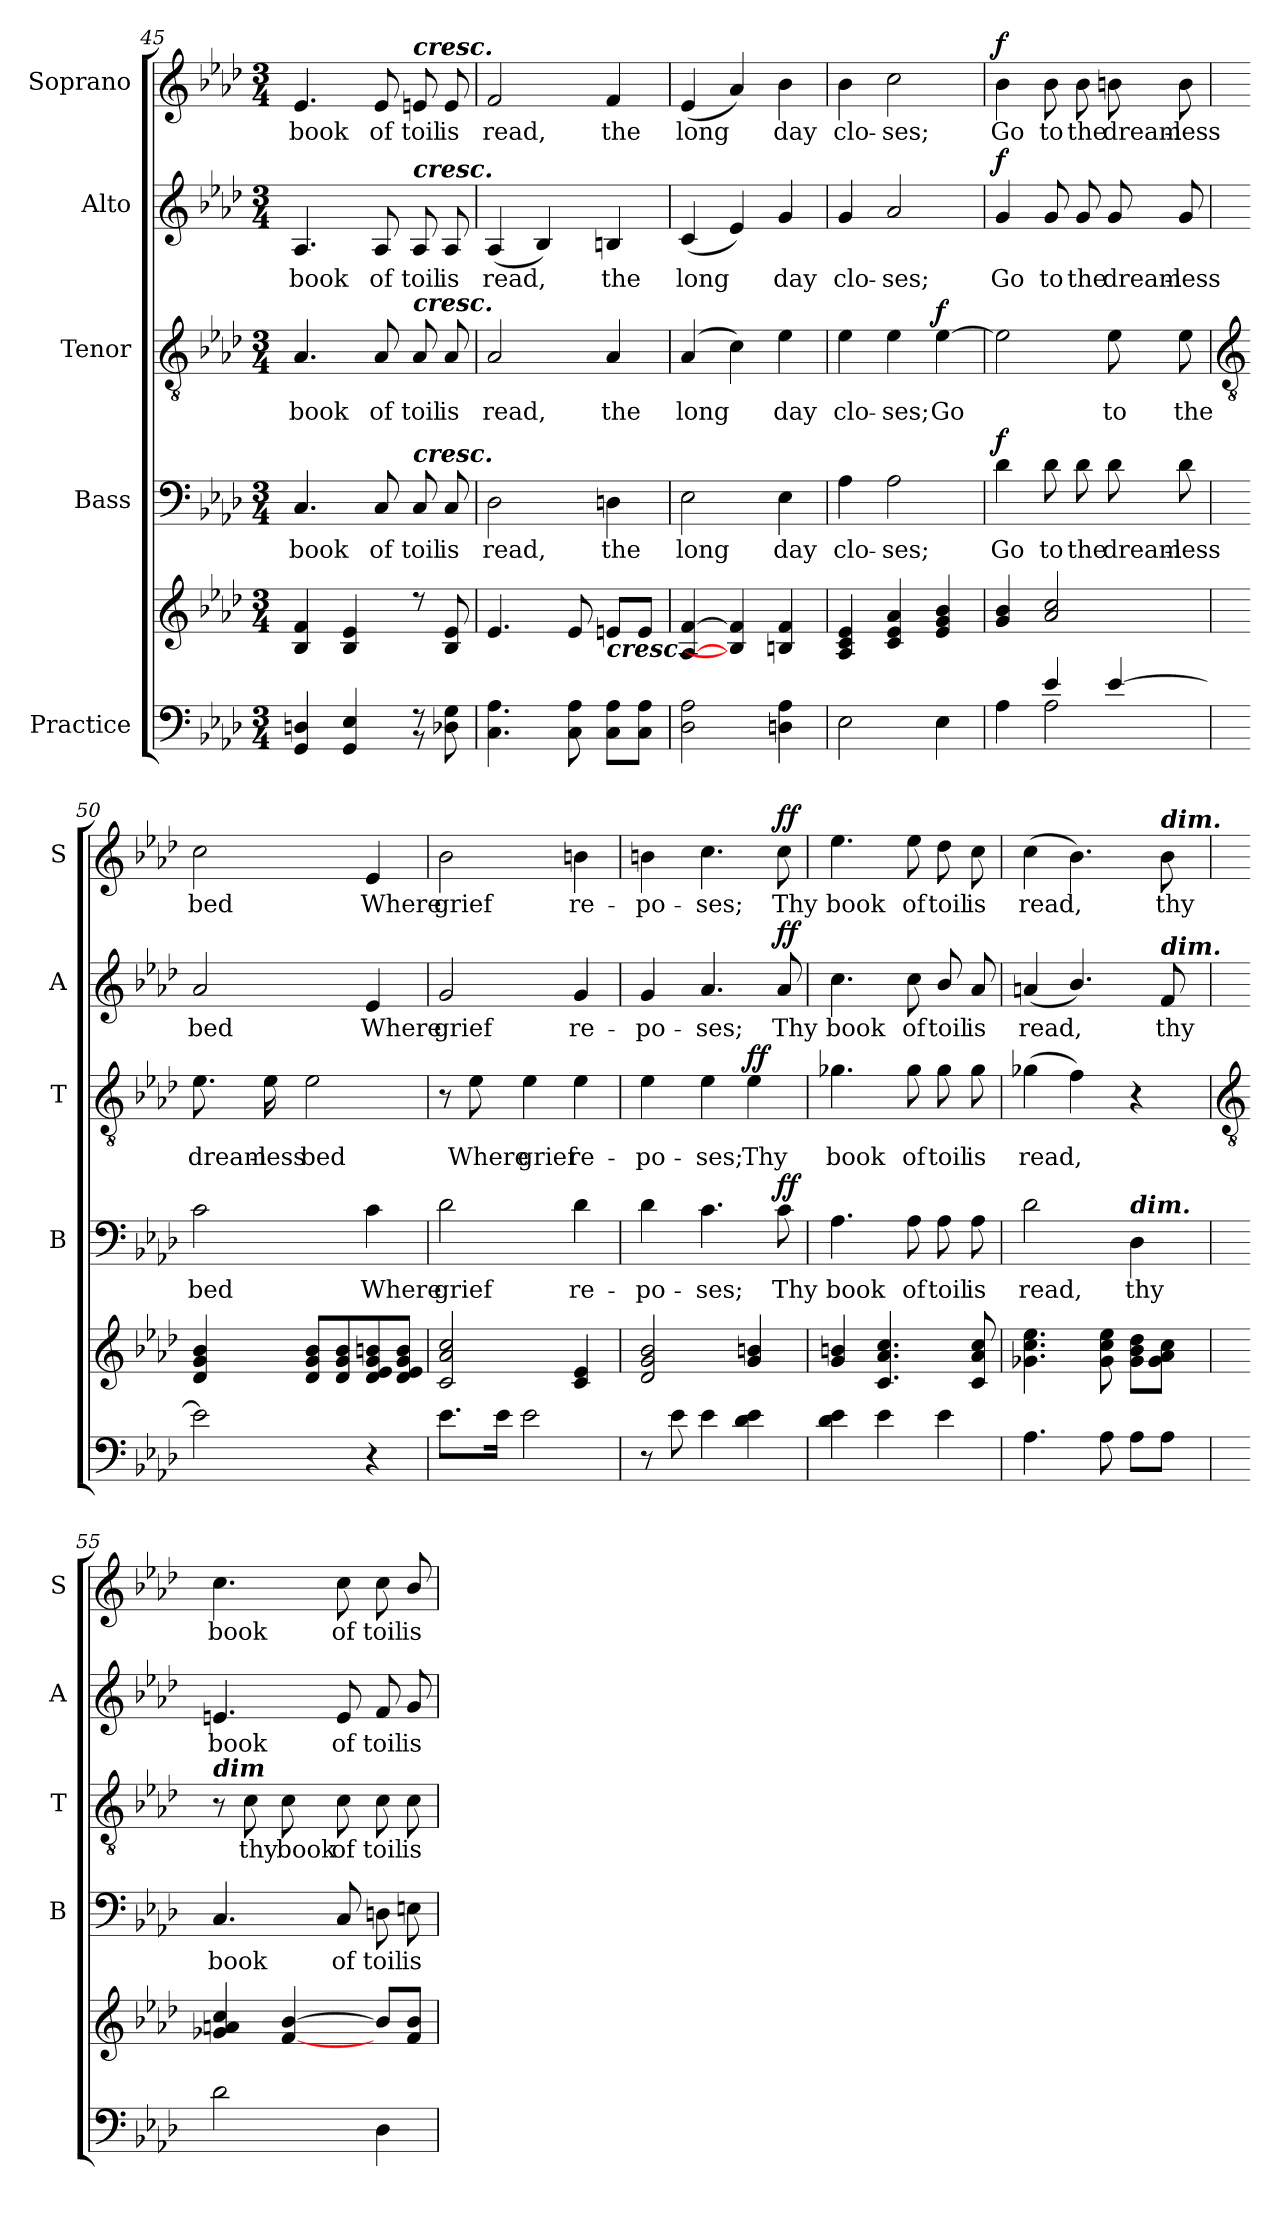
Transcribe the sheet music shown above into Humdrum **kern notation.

**kern	**kern	**kern	**text	**dynam	**kern	**text	**dynam	**kern	**text	**dynam	**kern	**text	**dynam
*part5	*part5	*part4	*part4	*part4	*part3	*part3	*part3	*part2	*part2	*part2	*part1	*part1	*part1
*staff6	*staff5	*staff4	*staff4	*staff4	*staff3	*staff3	*staff3	*staff2	*staff2	*staff2	*staff1	*staff1	*staff1
*I"Practice	*	*I"Bass	*	*	*I"Tenor	*	*	*I"Alto	*	*	*I"Soprano	*	*
*	*	*I'B	*	*	*I'T	*	*	*I'A	*	*	*I'S	*	*
!!LO:LB:g=z
*clefF4	*clefG2	*clefF4	*	*	*clefGv2	*	*	*clefG2	*	*	*clefG2	*	*
*k[b-e-a-d-]	*k[b-e-a-d-]	*k[b-e-a-d-]	*	*	*k[b-e-a-d-]	*	*	*k[b-e-a-d-]	*	*	*k[b-e-a-d-]	*	*
*A-:	*A-:	*A-:	*	*	*A-:	*	*	*A-:	*	*	*A-:	*	*
*M3/4	*M3/4	*M3/4	*	*	*M3/4	*	*	*M3/4	*	*	*M3/4	*	*
=45	=45	=45	=45	=45	=45	=45	=45	=45	=45	=45	=45	=45	=45
*^	*^	*	*	*	*	*	*	*	*	*	*	*	*
!	!	!	!LO:N:vis=1	!	!LO:LY:b	!	!	!LO:LY:b	!	!	!LO:LY:b	!	!	!LO:LY:b	!
2ryy	4GG 4Dn	4B- 4f	2.ryy	4.C	book	.	4.A-	book	.	4.A-	book	.	4.e-	book	.
.	4GG 4E-	4B- 4e-	.	.	.	.	.	.	.	.	.	.	.	.	.
!	!	!	!	!	!LO:LY:b	!	!	!LO:LY:b	!	!	!LO:LY:b	!	!	!LO:LY:b	!
.	.	.	.	8C	of	.	8A-	of	.	8A-	of	.	8e-	of	.
!	!	!	!	!	!	!	!	!	!	!	!	!	!LO:TX:a:Bi:t=cresc.	!	!
!	!	!	!	!	!	!	!	!	!	!LO:TX:a:Bi:t=cresc.	!	!	!	!	!
!	!	!	!	!	!	!	!LO:TX:a:Bi:t=cresc.	!	!	!	!	!	!	!	!
!	!	!	!	!LO:TX:a:Bi:t=cresc.	!	!	!	!	!	!	!	!	!	!	!
!	!	!	!	!	!LO:LY:b	!	!	!LO:LY:b	!	!	!LO:LY:b	!	!	!LO:LY:b	!
8r	8r	8r	.	8C	toil	.	8A-	toil	.	8A-	toil	.	8en	toil	.
!	!	!	!	!	!LO:LY:b	!	!	!LO:LY:b	!	!	!LO:LY:b	!	!	!LO:LY:b	!
8ryy	8D-X 8G	8B- 8e-	.	8C	is	.	8A-	is	.	8A-	is	.	8e	is	.
=46	=46	=46	=46	=46	=46	=46	=46	=46	=46	=46	=46	=46	=46	=46	=46
!LO:N:vis=1	!	!	!LO:N:vis=1	!	!LO:LY:b	!	!	!LO:LY:b	!	!	!LO:LY:b	!	!	!LO:LY:b	!
2.ryy	4.C 4.A-	4.e-	2.ryy	2D-	read,	.	2A-	read,	.	(<4A-	read,	.	2f	read,	.
.	.	.	.	.	.	.	.	.	.	4B-)	.	.	.	.	.
.	8C 8A-	8e-	.	.	.	.	.	.	.	.	.	.	.	.	.
!	!	!LO:TX:b:Bi:t=cresc.	!	!	!	!	!	!	!	!	!	!	!	!	!
!	!	!	!	!	!LO:LY:b	!	!	!LO:LY:b	!	!	!LO:LY:b	!	!	!LO:LY:b	!
.	8C 8A-L	8enL	.	4Dn	the	.	4A-	the	.	4Bn	the	.	4f	the	.
.	8C 8A-J	8eJ	.	.	.	.	.	.	.	.	.	.	.	.	.
=47	=47	=47	=47	=47	=47	=47	=47	=47	=47	=47	=47	=47	=47	=47	=47
!LO:N:vis=1	!	!	!LO:N:vis=1	!	!LO:LY:b	!	!	!LO:LY:b	!	!	!LO:LY:b	!	!	!LO:LY:b	!
2.ryy	2D- 2A-	[4A- [4f	2.ryy	2E-	long	.	(<4A-	long	.	(<4c	long	.	(<4e-	long	.
.	.	4B-] 4f]	.	.	.	.	4c)	.	.	4e-)	.	.	4a-)	.	.
!	!	!	!	!	!LO:LY:b	!	!	!LO:LY:b	!	!	!LO:LY:b	!	!	!LO:LY:b	!
.	4Dn 4A-	4Bn 4f	.	4E-	day	.	4e-	day	.	4g	day	.	4b-	day	.
=48	=48	=48	=48	=48	=48	=48	=48	=48	=48	=48	=48	=48	=48	=48	=48
!	!	!	!LO:N:vis=1	!	!LO:LY:b	!	!	!LO:LY:b	!	!	!LO:LY:b	!	!	!LO:LY:b	!
2.ryy	2E-	4A- 4c 4e-	2.ryy	4A-	clo-	.	4e-	clo-	.	4g	clo-	.	4b-	clo-	.
!	!	!	!	!	!LO:LY:b	!	!	!LO:LY:b	!	!	!LO:LY:b	!	!	!LO:LY:b	!
.	.	4c 4e- 4a-	.	2A-	-ses;	.	4e-	-ses;	.	2a-	-ses;	.	2cc	-ses;	.
!	!	!	!	!	!	!	!	!LO:LY:b	!LO:DY:b	!	!	!	!	!	!
.	4E-	4e- 4g 4b-	.	.	.	.	[4e-	Go	f	.	.	.	.	.	.
=49	=49	=49	=49	=49	=49	=49	=49	=49	=49	=49	=49	=49	=49	=49	=49
!	!	!	!LO:N:vis=1	!	!LO:LY:b	!LO:DY:b	!	!	!	!	!LO:LY:b	!LO:DY:b	!	!LO:LY:b	!LO:DY:b
4ryy	4A-	4g 4b-	2.ryy	4d-	Go	f	2e-]	.	.	4g	Go	f	4b-	Go	f
!	!	!	!	!	!LO:LY:b	!	!	!	!	!	!LO:LY:b	!	!	!LO:LY:b	!
4e-/	2A-	2a- 2cc	.	8d-	to	.	.	.	.	8g	to	.	8b-	to	.
!	!	!	!	!	!LO:LY:b	!	!	!	!	!	!LO:LY:b	!	!	!LO:LY:b	!
.	.	.	.	8d-	the	.	.	.	.	8g	the	.	8b-	the	.
!	!	!	!	!	!LO:LY:b	!	!	!LO:LY:b	!	!	!LO:LY:b	!	!	!LO:LY:b	!
[4e-/	.	.	.	8d-	dream-	.	8e-	to	.	8g	dream-	.	8bn	dream-	.
!	!	!	!	!	!LO:LY:b	!	!	!LO:LY:b	!	!	!LO:LY:b	!	!	!LO:LY:b	!
.	.	.	.	8d-	-less	.	8e-	the	.	8g	-less	.	8b	-less	.
!!LO:LB:g=z
=50	=50	=50	=50	=50	=50	=50	=50	=50	=50	=50	=50	=50	=50	=50	=50
*	*	*	*	*	*	*	*clefGv2	*	*	*	*	*	*	*	*
!	!	!	!LO:N:vis=1	!	!LO:LY:b	!	!	!LO:LY:b	!	!	!LO:LY:b	!	!	!LO:LY:b	!
2e-]	2ryy	4d- 4g 4b-	2.ryy	2c	bed	.	8.e-	dream-	.	2a-	bed	.	2cc	bed	.
!	!	!	!	!	!	!	!	!LO:LY:b	!	!	!	!	!	!	!
.	.	.	.	.	.	.	16e-	-less	.	.	.	.	.	.	.
!	!	!	!	!	!	!	!	!LO:LY:b	!	!	!	!	!	!	!
.	.	8d- 8g 8b-L	.	.	.	.	2e-	bed	.	.	.	.	.	.	.
.	.	8d- 8g 8b-	.	.	.	.	.	.	.	.	.	.	.	.	.
!	!	!	!	!	!LO:LY:b	!	!	!	!	!	!LO:LY:b	!	!	!LO:LY:b	!
4r	8ryy	8d- 8e- 8g 8bn	.	4c	Where	.	.	.	.	4e-	Where	.	4e-	Where	.
.	8ryy	8d- 8e- 8g 8bJ	.	.	.	.	.	.	.	.	.	.	.	.	.
*	*	*v	*v	*	*	*	*	*	*	*	*	*	*	*	*
!!LO:LB:g=z
=51	=51	=51	=51	=51	=51	=51	=51	=51	=51	=51	=51	=51	=51	=51
!	!	!	!	!LO:LY:b	!	!	!	!	!	!LO:LY:b	!	!	!LO:LY:b	!
*v	*v	*	*	*	*	*	*	*	*	*	*	*	*	*
8.e-L	2c 2a- 2cc	2d-	grief	.	8r	.	.	2g	grief	.	2b-	grief	.
!	!	!	!	!	!	!LO:LY:b	!	!	!	!	!	!	!
.	.	.	.	.	8e-	Where	.	.	.	.	.	.	.
16e-J	.	.	.	.	.	.	.	.	.	.	.	.	.
!	!	!	!	!	!	!LO:LY:b	!	!	!	!	!	!	!
2e-	.	.	.	.	4e-	grief	.	.	.	.	.	.	.
!	!	!	!LO:LY:b	!	!	!LO:LY:b	!	!	!LO:LY:b	!	!	!LO:LY:b	!
.	4c 4e-	4d-	re-	.	4e-	re-	.	4g	re-	.	4bn	re-	.
=52	=52	=52	=52	=52	=52	=52	=52	=52	=52	=52	=52	=52	=52
!	!	!	!LO:LY:b	!	!	!LO:LY:b	!	!	!LO:LY:b	!	!	!LO:LY:b	!
8r	2d- 2g 2b-	4d-	-po-	.	4e-	-po-	.	4g	-po-	.	4bn	-po-	.
8e-	.	.	.	.	.	.	.	.	.	.	.	.	.
!	!	!	!LO:LY:b	!	!	!LO:LY:b	!	!	!LO:LY:b	!	!	!LO:LY:b	!
4e-	.	4.c	-ses;	.	4e-	-ses;	.	4.a-	-ses;	.	4.cc	-ses;	.
!	!	!	!	!	!	!LO:LY:b	!LO:DY:b	!	!	!	!	!	!
4d- 4e-	4g 4bn	.	.	.	4e-	Thy	ff	.	.	.	.	.	.
!	!	!	!LO:LY:b	!LO:DY:b	!	!	!	!	!LO:LY:b	!LO:DY:b	!	!LO:LY:b	!LO:DY:b
.	.	8c	Thy	ff	.	.	.	8a-	Thy	ff	8cc	Thy	ff
=53	=53	=53	=53	=53	=53	=53	=53	=53	=53	=53	=53	=53	=53
!	!	!	!LO:LY:b	!	!	!LO:LY:b	!	!	!LO:LY:b	!	!	!LO:LY:b	!
4d- 4e-	4g 4bn	4.A-	book	.	4.g-X	book	.	4.cc	book	.	4.ee-	book	.
4e-	4.c 4.a- 4.cc	.	.	.	.	.	.	.	.	.	.	.	.
!	!	!	!LO:LY:b	!	!	!LO:LY:b	!	!	!LO:LY:b	!	!	!LO:LY:b	!
.	.	8A-	of	.	8g-	of	.	8cc	of	.	8ee-	of	.
!	!	!	!LO:LY:b	!	!	!LO:LY:b	!	!	!LO:LY:b	!	!	!LO:LY:b	!
4e-	.	8A-	toil	.	8g-	toil	.	8b-/	toil	.	8dd-	toil	.
!	!	!	!LO:LY:b	!	!	!LO:LY:b	!	!	!LO:LY:b	!	!	!LO:LY:b	!
.	8c 8a- 8cc	8A-	is	.	8g-	is	.	8a-	is	.	8cc	is	.
=54	=54	=54	=54	=54	=54	=54	=54	=54	=54	=54	=54	=54	=54
!	!	!	!LO:LY:b	!	!	!LO:LY:b	!	!	!LO:LY:b	!	!	!LO:LY:b	!
4.A-	4.g-X 4.cc 4.ee-	2d-	read,	.	(>4g-X	read,	.	(<4an	read,	.	(>4cc	read,	.
.	.	.	.	.	4f)	.	.	4.b-/)	.	.	4.b-)	.	.
8A-	8g- 8cc 8ee-	.	.	.	.	.	.	.	.	.	.	.	.
!	!	!LO:TX:a:Bi:t=dim.	!	!	!	!	!	!	!	!	!	!	!
!	!	!	!LO:LY:b	!	!	!	!	!	!	!	!	!	!
8A-L	8g- 8b- 8dd-L	4D-	thy	.	4r	.	.	.	.	.	.	.	.
!	!	!	!	!	!	!	!	!	!	!	!LO:TX:a:Bi:t=dim.	!	!
!	!	!	!	!	!	!	!	!LO:TX:a:Bi:t=dim.	!	!	!	!	!
!	!	!	!	!	!	!	!	!	!LO:LY:b	!	!	!LO:LY:b	!
8A-J	8g- 8a- 8ccJ	.	.	.	.	.	.	8f	thy	.	8b-	thy	.
!!LO:LB:g=z
=55	=55	=55	=55	=55	=55	=55	=55	=55	=55	=55	=55	=55	=55
*	*	*	*	*	*clefGv2	*	*	*	*	*	*	*	*
!	!	!	!	!	!LO:TX:a:Bi:t=dim	!	!	!	!	!	!	!	!
!	!	!	!LO:LY:b	!	!	!	!	!	!LO:LY:b	!	!	!LO:LY:b	!
2d-	4g-X 4an 4cc	4.C	book	.	8r	.	.	4.en	book	.	4.cc	book	.
!	!	!	!	!	!	!LO:LY:b	!	!	!	!	!	!	!
.	.	.	.	.	8c	thy	.	.	.	.	.	.	.
!	!	!	!	!	!	!LO:LY:b	!	!	!	!	!	!	!
.	[4f/ [4b-/	.	.	.	8c	book	.	.	.	.	.	.	.
!	!	!	!LO:LY:b	!	!	!LO:LY:b	!	!	!LO:LY:b	!	!	!LO:LY:b	!
.	.	8C	of	.	8c	of	.	8e	of	.	8cc	of	.
!	!	!	!LO:LY:b	!	!	!LO:LY:b	!	!	!LO:LY:b	!	!	!LO:LY:b	!
4D-	8b-L]	8Dn	toil	.	8c	toil	.	8f	toil	.	8cc	toil	.
!	!	!	!LO:LY:b	!	!	!LO:LY:b	!	!	!LO:LY:b	!	!	!LO:LY:b	!
.	8f 8b-J	8En	is	.	8c	is	.	8g	is	.	8b-/	is	.
=	=	=	=	=	=	=	=	=	=	=	=	=	=
*-	*-	*-	*-	*-	*-	*-	*-	*-	*-	*-	*-	*-	*-
